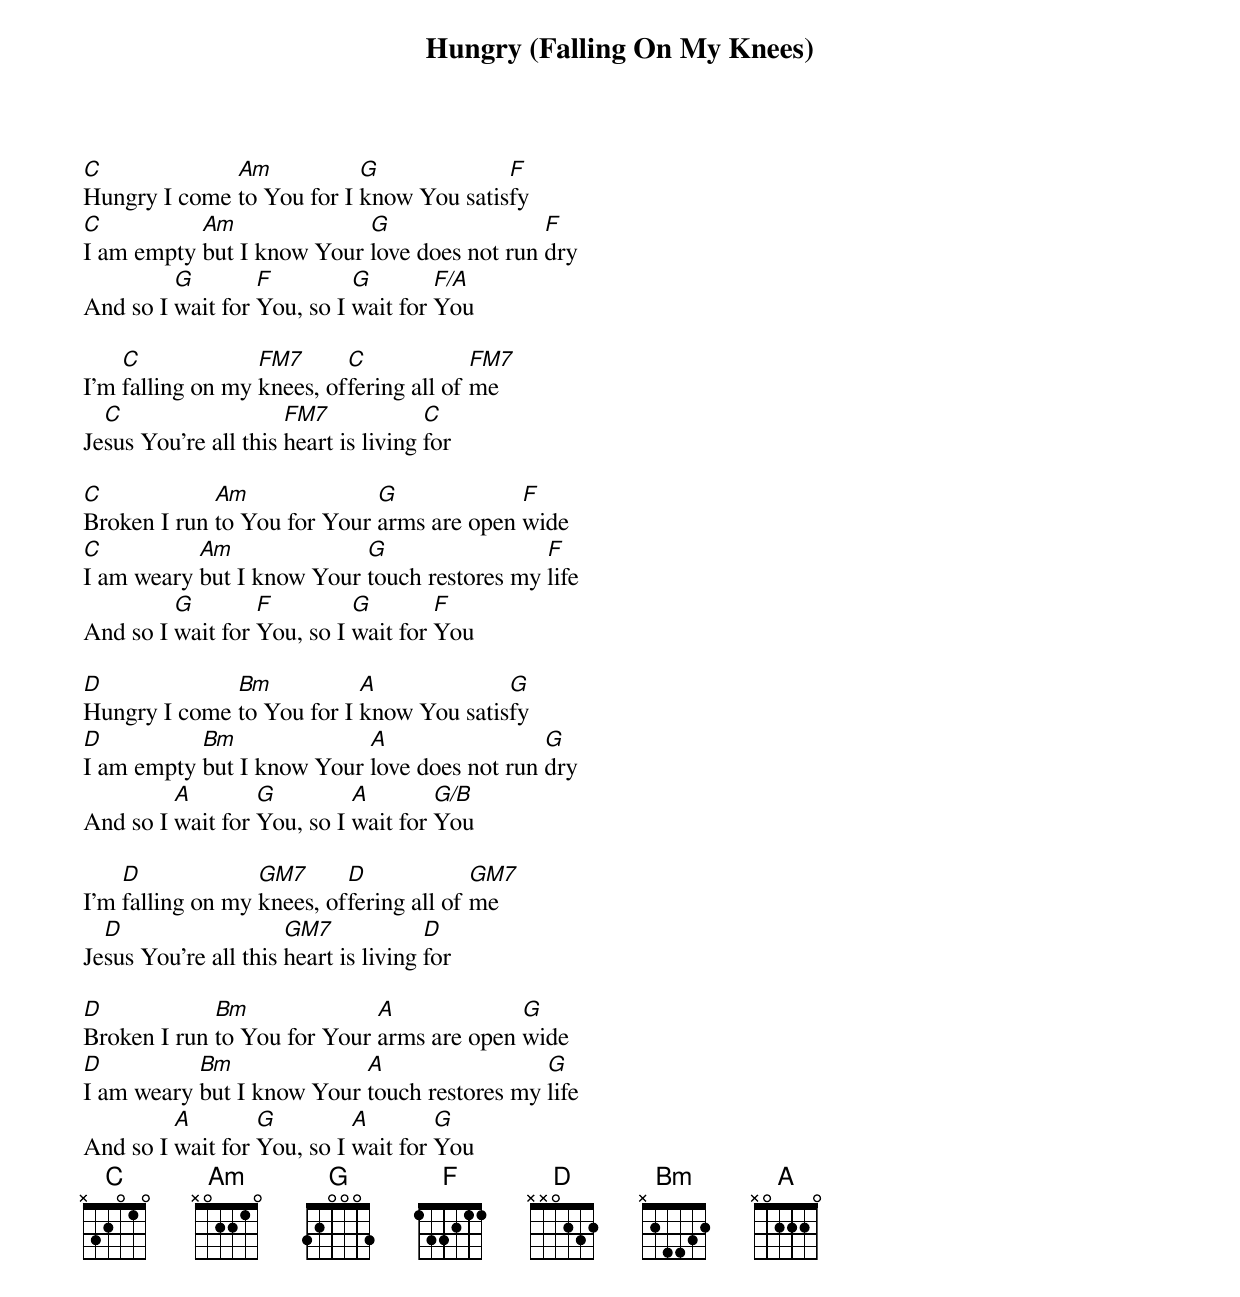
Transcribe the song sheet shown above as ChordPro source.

{title: Hungry (Falling On My Knees)}
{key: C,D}
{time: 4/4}
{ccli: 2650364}
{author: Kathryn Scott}
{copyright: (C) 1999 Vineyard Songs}

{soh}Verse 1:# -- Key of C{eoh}
[C]Hungry I come [Am]to You for I [G]know You satis[F]fy
[C]I am empty [Am]but I know Your [G]love does not run [F]dry
And so I [G]wait for [F]You, so I [G]wait for [F/A]You

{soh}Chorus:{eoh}
I'm [C]falling on my [FM7]knees, of[C]fering all of [FM7]me
Je[C]sus You're all this [FM7]heart is living [C]for

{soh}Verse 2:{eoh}
[C]Broken I run [Am]to You for Your [G]arms are open [F]wide
[C]I am weary [Am]but I know Your [G]touch restores my [F]life
And so I [G]wait for [F]You, so I [G]wait for [F]You

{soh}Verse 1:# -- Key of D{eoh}
[D]Hungry I come [Bm]to You for I [A]know You satis[G]fy
[D]I am empty [Bm]but I know Your [A]love does not run [G]dry
And so I [A]wait for [G]You, so I [A]wait for [G/B]You

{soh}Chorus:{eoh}
I'm [D]falling on my [GM7]knees, of[D]fering all of [GM7]me
Je[D]sus You're all this [GM7]heart is living [D]for

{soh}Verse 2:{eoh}
[D]Broken I run [Bm]to You for Your [A]arms are open [G]wide
[D]I am weary [Bm]but I know Your [A]touch restores my [G]life
And so I [A]wait for [G]You, so I [A]wait for [G]You
